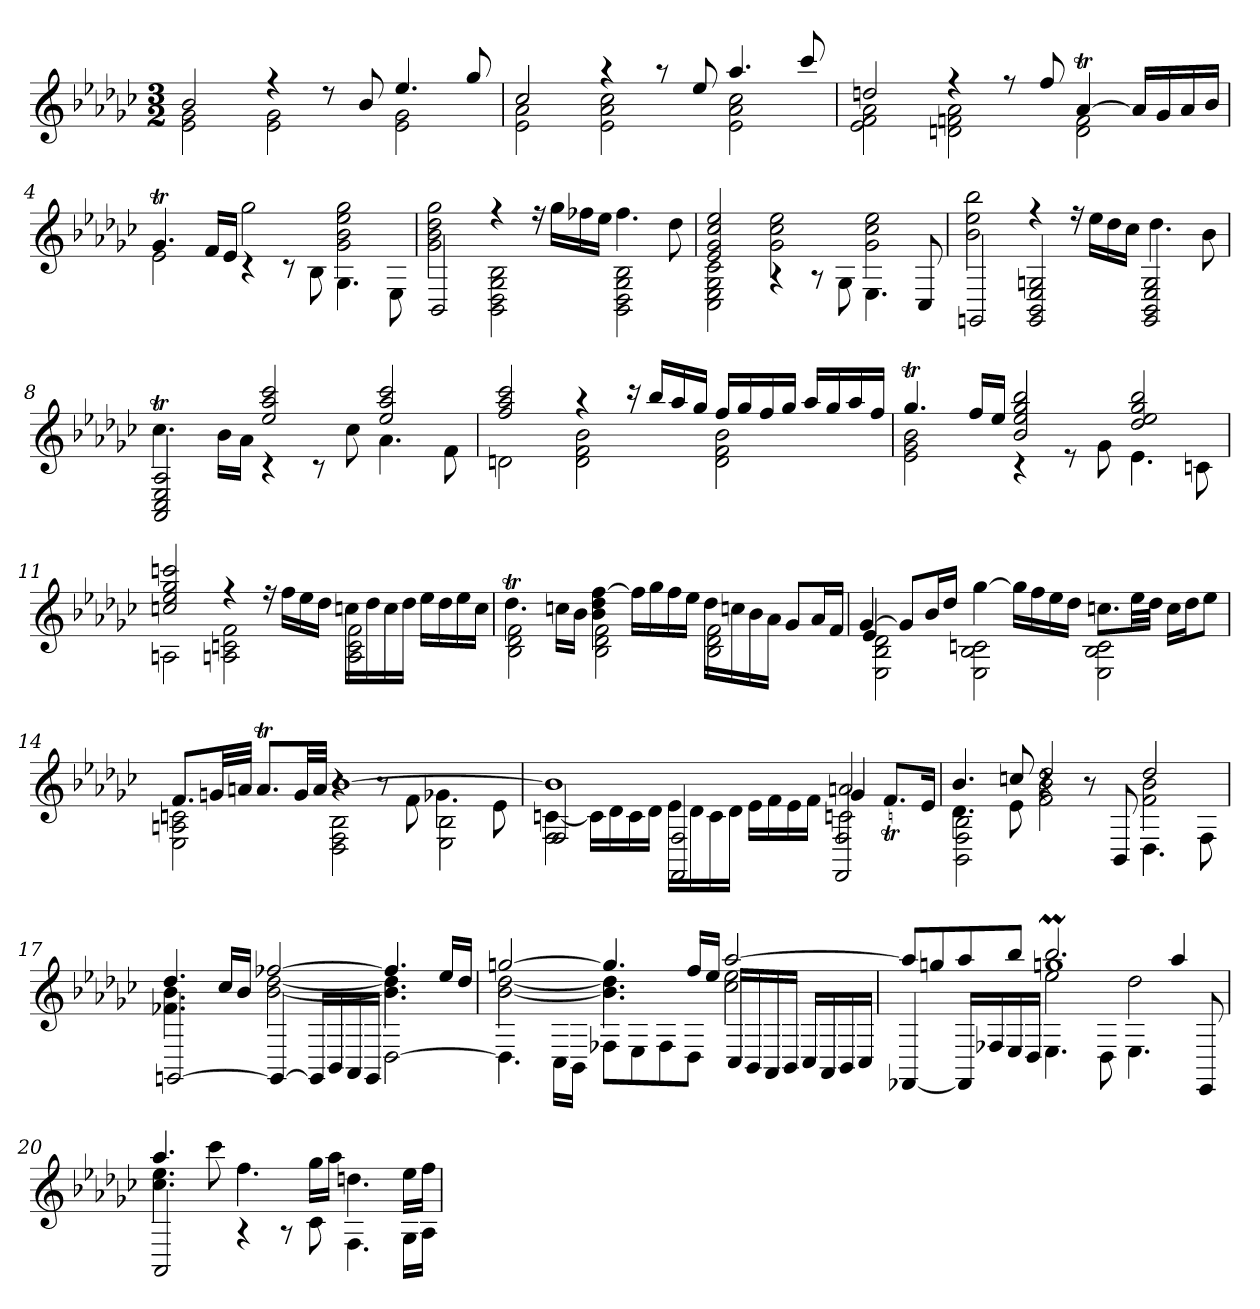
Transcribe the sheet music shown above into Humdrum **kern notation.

**kern
*part1
*staff1
*k[b-e-a-d-g-c-]
*e-:
*M3/2
*MM100
=1
*^
2b-/	2e-\ 2g-\
4r	2e-\ 2g-\
8r	.
8b-/	.
4.ee-/	2e-\ 2g-\
8gg-/	.
=2	=2
2cc-/	2e-\ 2a-\
4r	2e-\ 2a-\ 2cc-\
8r	.
8ee-/	.
4.aa-/	2e-\ 2a-\ 2cc-\
8ccc-/	.
=3	=3
2ddn/	2e-\ 2f\ 2a-\
4r	2dn\ 2fn\ 2a-\
8r	.
8ff/	.
[4a-T/	2d\ 2f\
16a-/LL]	.
16g-/	.
16a-/	.
16b-/JJ	.
=4	=4
4.g-T/	2e-\
16f/LL	.
16e-/JJ	.
2gg-\	4r
.	8r
.	8B-\
2g-\ 2b-\ 2ee-\ 2gg-\	4.G-\
.	8E-\
=5	=5
2g-\ 2b-\ 2dd-\ 2gg-\	2BB-/
4r	2BB-\ 2D-\ 2G-\ 2B-\
16r	.
16gg-\LL	.
16ff-X\	.
16ee-\JJ	.
4.ff-\	2BB-\ 2D-\ 2G-\ 2B-\
8dd-\	.
=6	=6
2e-/ 2g-/ 2cc-/ 2ee-/	2C-\ 2E-\ 2G-\ 2c-\
2g-\ 2cc-\ 2ee-\	4r
.	8r
.	8G-\
2g-\ 2cc-\ 2ee-\	4.E-\
.	8C-/
=7	=7
2b-\ 2ee-\ 2bb-\	2GGn/
4r	2GG/ 2BB-/ 2E-/ 2Gn/
16r	.
16ee-\LL	.
16dd-\	.
16cc-\JJ	.
4.dd-\	2GG/ 2BB-/ 2E-/ 2G/
8b-\	.
=8	=8
4.cc-T\	2AA-/ 2C-/ 2E-/ 2A-/
16b-\LL	.
16a-\JJ	.
2ee-/ 2aa-/ 2ccc-/	4r
.	8r
.	8cc-\
2ee-/ 2aa-/ 2ccc-/	4.a-\
.	8f\
=9	=9
2ff/ 2aa-/ 2ccc-/	2dn\
4r	2d\ 2f\ 2b-\
16r	.
16bb-/LL	.
16aa-/	.
16gg-/JJ	.
16ff/LL	2d\ 2f\ 2b-\
16gg-/	.
16ff/	.
16gg-/JJ	.
16aa-/LL	.
16gg-/	.
16aa-/	.
16ff/JJ	.
=10	=10
4.gg-T/	2e-\ 2g-\ 2b-\
16ff/LL	.
16ee-/JJ	.
2b-/ 2ee-/ 2gg-/ 2bb-/	4r
.	8r
.	8g-\
2dd-/ 2ee-/ 2gg-/ 2bb-/	4.e-\
.	8cn\
=11	=11
2ccn/ 2ee-/ 2gg-/ 2cccn/	2An\
4r	2An\ 2cn\ 2f\
16r	.
16ff\LL	.
16ee-\	.
16dd-\JJ	.
16ccn\LL	2A\ 2c\ 2f\
16dd-\	.
16cc\	.
16dd-\JJ	.
16ee-\LL	.
16dd-\	.
16ee-\	.
16cc\JJ	.
=12	=12
4.dd-T\	2B-\ 2d-\ 2f\
16ccn\LL	.
16b-\JJ	.
4b-\ 4dd-\ [4ff\	2B-\ 2d-\ 2f\
16ff\LL]	.
16gg-\	.
16ff\	.
16ee-\JJ	.
16dd-\LL	2B-\ 2d-\ 2f\
16ccn\	.
16b-\	.
16a-\JJ	.
8g-/L	.
16a-/L	.
16f/JJ	.
=13	=13
*	*^
[4g-/	4e-/	2E-\ 2B-\ 2d-\
8g-/L]	4ryy	.
16b-/L	.	.
16dd-/JJ	.	.
[4gg-\	2ryy	2E-\ 2B-\ 2cn\
16gg-\LL]	.	.
16ff\	.	.
16ee-\	.	.
16dd-\JJ	.	.
8.ccn\L	2ryy	2E-\ 2B-\ 2c\
32ee-\LL	.	.
32dd-\JJJ	.	.
16cc\LL	.	.
16dd-\J	.	.
8ee-\J	.	.
=14	=14	=14
8.f/L	2ryy	2E-\ 2An\ 2cn\
32gn/LL	.	.
32an/JJJ	.	.
8.at/L	.	.
32g/LL	.	.
32a/JJJ	.	.
[1b-/	4r	2D-\ 2F\ 2B-\
.	8r	.
.	8f\	.
.	4.g-X\	2E-\ 2B-\
.	8e-\	.
=15	=15	=15
*	*	*^
1b-/]	[4cn\	2F/	2F\
.	16c\LL]	.	.
.	16d-\	.	.
.	16c\	.	.
.	16d-\JJ	.	.
.	16e-\LL	2ryy	2FF/ 2F/
.	16d-\	.	.
.	16c\	.	.
.	16d-\JJ	.	.
.	16e-\LL	.	.
.	16f\	.	.
.	16e-\	.	.
.	16f\JJ	.	.
2an/	4g-/	2cn\	2FF/ 2F/
.	8.fT/L	.	.
.	16e-/Jk	.	.
*	*	*v	*v
=16	=16	=16
4.b-/	4.d-\	2BB-\ 2F\ 2B-\
8ccn/	8e-\	.
2dd-/	2f\ 2b-\	4r
.	.	8r
.	.	8BB-/
2dd-/	2f\ 2b-\	4.D-\
.	.	8F\
=17	=17	=17
4.dd-/	4.f-X\ 4.b-\	[2GGn/
16cc-/LL	8ryy	.
16b-/JJ	.	.
[2ff-X/	[2b-\ [2dd-\	4GG/_
.	.	16GG/LL]
.	.	16BB-/
.	.	16AA-/
.	.	16GG/JJ
4.ff-/]	4.b-]\ 4.dd-]\	[2D-\
16ee-/LL	8ryy	.
16dd-/JJ	.	.
=18	=18	=18
[2ggn/	[2b-\ [2dd-\	4.D-\]
.	.	16C-\LL
.	.	16BB-\JJ
4.gg/]	4.b-]\ 4.dd-]\	8F-X\L
.	.	8E-\
.	.	8F-\
16ff/LL	8ryy	8D-\J
16ee-/JJ	.	.
[2aa-/	2cc-\ 2ee-\	16C-/LL
.	.	16BB-/
.	.	16AA-/
.	.	16BB-/JJ
.	.	16C-/LL
.	.	16AA-/
.	.	16BB-/
.	.	16C-/JJ
=19	=19	=19
*	*	*^
8aa-/L]	2ryy	2ryy	[4FF-X/
8ggn/	.	.	.
8aa-/	.	.	16FF-/LL]
.	.	.	16F-X/
8bb-/J	.	.	16E-/
.	.	.	16D-/JJ
2.bb-m/	1ggn\	2ee-\	4.E-\
.	.	.	8D-\
.	.	2dd-\	4.E-\
4aa-/	.	.	.
.	.	.	8EE-/
*	*	*v	*v
=20	=20	=20
4.aa-/	4.cc-\ 4.ee-\	2AA-/
8ccc-\	8ryy	.
4.ff\	2ryy	4r
.	.	8r
16gg-\LL	.	8c-\
16aa-\JJ	.	.
4.ddn\	2ryy	4.F\
16ee-\LL	.	16G-\LL
16ff\JJ	.	16A-\JJ
*v	*v	*v
=
*-
